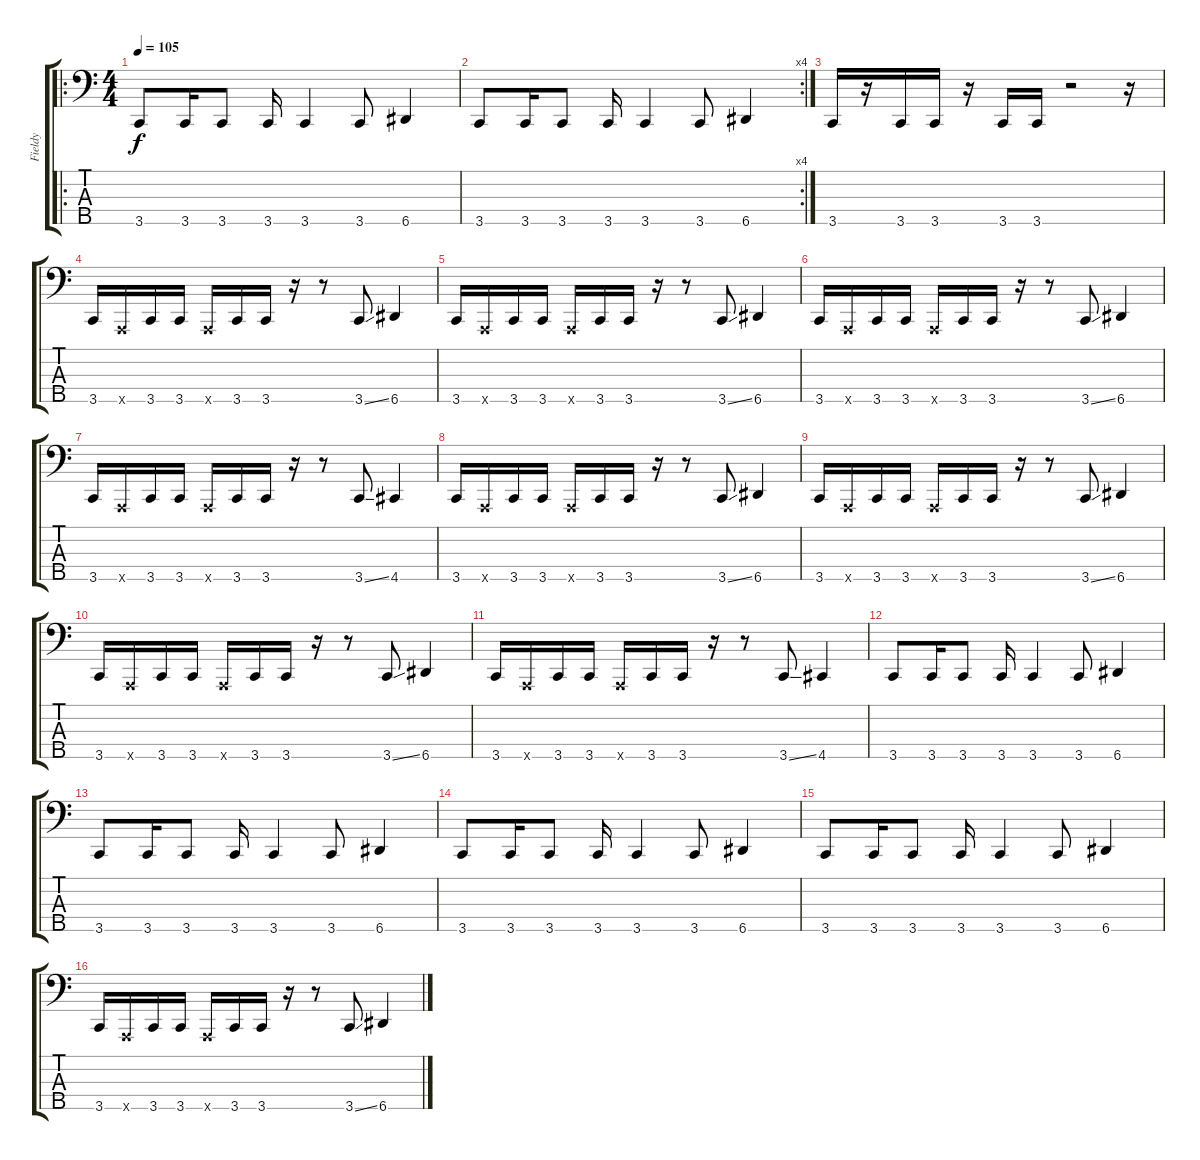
\track ("Fieldy" "Fieldy") {instrument electricbassfinger}
\staff {score tabs}
\tuning (F2 C2 G1 D1 A0) {hide}
\ro
\ts (4 4)
\tempo 105
\clef f4
\ks c
3.5.8{dy f instrument electricbassfinger} 3.5.16 3.5.8 3.5.16 3.5.4 3.5.8 6.5.4 |
\rc 4
3.5.8 3.5.16 3.5.8 3.5.16 3.5.4 3.5.8 6.5.4 |
3.5.16{instrument slapbass1} r.16 3.5.16 3.5.16 r.16 3.5.16 3.5.16 r.2 r.16 |
3.5.16{instrument slapbass1} 0.5{x}.16 3.5.16 3.5.16 0.5{x}.16 3.5.16 3.5.16 r.16 r.8 3.5{ss}.8 6.5.4 |
3.5.16{instrument slapbass1} 0.5{x}.16 3.5.16 3.5.16 0.5{x}.16 3.5.16 3.5.16 r.16 r.8 3.5{ss}.8 6.5.4 |
3.5.16{instrument slapbass1} 0.5{x}.16 3.5.16 3.5.16 0.5{x}.16 3.5.16 3.5.16 r.16 r.8 3.5{ss}.8 6.5.4 |
3.5.16{instrument slapbass1} 0.5{x}.16 3.5.16 3.5.16 0.5{x}.16 3.5.16 3.5.16 r.16 r.8 3.5{ss}.8 4.5.4 |
3.5.16{instrument slapbass1} 0.5{x}.16 3.5.16 3.5.16 0.5{x}.16 3.5.16 3.5.16 r.16 r.8 3.5{ss}.8 6.5.4 |
3.5.16{instrument slapbass1} 0.5{x}.16 3.5.16 3.5.16 0.5{x}.16 3.5.16 3.5.16 r.16 r.8 3.5{ss}.8 6.5.4 |
3.5.16{instrument slapbass1} 0.5{x}.16 3.5.16 3.5.16 0.5{x}.16 3.5.16 3.5.16 r.16 r.8 3.5{ss}.8 6.5.4 |
3.5.16{instrument slapbass1} 0.5{x}.16 3.5.16 3.5.16 0.5{x}.16 3.5.16 3.5.16 r.16 r.8 3.5{ss}.8 4.5.4 |
3.5.8{instrument electricbassfinger} 3.5.16 3.5.8 3.5.16 3.5.4 3.5.8 6.5.4 |
3.5.8 3.5.16 3.5.8 3.5.16 3.5.4 3.5.8 6.5.4 |
3.5.8 3.5.16 3.5.8 3.5.16 3.5.4 3.5.8 6.5.4 |
3.5.8 3.5.16 3.5.8 3.5.16 3.5.4 3.5.8 6.5.4 |
3.5.16{instrument slapbass1} 0.5{x}.16 3.5.16 3.5.16 0.5{x}.16 3.5.16 3.5.16 r.16 r.8 3.5{ss}.8 6.5.4
